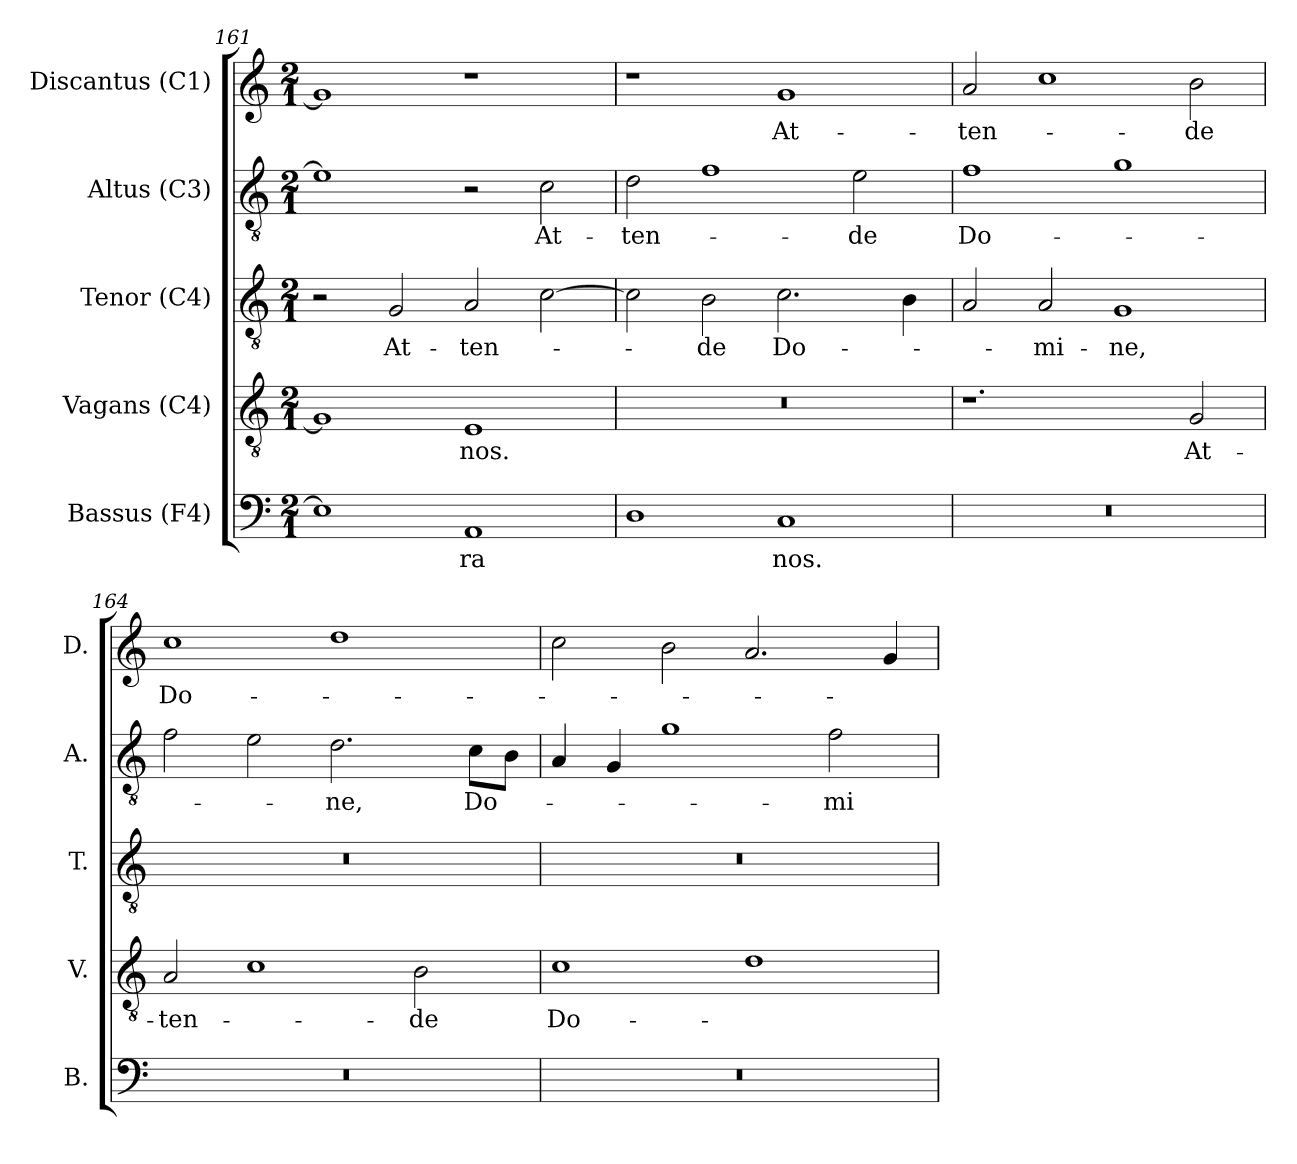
**kern	**text	**kern	**text	**kern	**text	**kern	**text	**kern	**text
*part5	*part5	*part4	*part4	*part3	*part3	*part2	*part2	*part1	*part1
*staff5	*staff5	*staff4	*staff4	*staff3	*staff3	*staff2	*staff2	*staff1	*staff1
*I"Bassus (F4)	*	*I"Vagans (C4)	*	*I"Tenor (C4)	*	*I"Altus (C3)	*	*I"Discantus (C1)	*
*I'B.	*	*I'V.	*	*I'T.	*	*I'A.	*	*I'D.	*
*clefF4	*	*clefGv2	*	*clefGv2	*	*clefGv2	*	*clefG2	*
*	*	*ITrd7c12	*	*ITrd7c12	*	*ITrd7c12	*	*	*
*k[]	*	*k[]	*	*k[]	*	*k[]	*	*k[]	*
*C:	*	*C:	*	*C:	*	*C:	*	*C:	*
*M2/1	*	*M2/1	*	*M2/1	*	*M2/1	*	*M2/1	*
=161	=161	=161	=161	=161	=161	=161	=161	=161	=161
1Ei]	.	1GGi]	.	2r	.	1Ei]	.	1gi]	.
!	!	!	!	!	!LO:LY:b:color=#000000	!	!	!	!
.	.	.	.	2GGi/	At-	.	.	.	.
!	!LO:LY:b:color=#000000	!	!	!	!	!	!	!	!
!	!	!	!LO:LY:b:color=#000000	!	!	!	!	!	!
!	!	!	!	!	!LO:LY:b:color=#000000	!	!	!	!
1AAi	-ra	1EEi	nos.	2AAi/	-ten-	2r	.	1r	.
!	!	!	!	!	!	!	!LO:LY:b:color=#000000	!	!
.	.	.	.	[2Ci\	.	2Ci\	At-	.	.
!!LO:PB:g=z
=162	=162	=162	=162	=162	=162	=162	=162	=162	=162
!	!	!LO:N:vis=1	!	!	!	!	!	!	!
!	!	!	!	!	!	!	!LO:LY:b:color=#000000	!	!
1Di	.	0r	.	2Ci\]	.	2Di\	-ten-	1r	.
!	!	!	!	!	!LO:LY:b:color=#000000	!	!	!	!
.	.	.	.	2BBi\	-de	1Fi	.	.	.
!	!LO:LY:b:color=#000000	!	!	!	!	!	!	!	!
!	!	!	!	!	!LO:LY:b:color=#000000	!	!	!	!
!	!	!	!	!	!	!	!	!	!LO:LY:b:color=#000000
1Ci	nos.	.	.	2.Ci\	Do-	.	.	1gi	At-
!	!	!	!	!	!	!	!LO:LY:b:color=#000000	!	!
.	.	.	.	.	.	2Ei\	-de	.	.
.	.	.	.	4BBi\	.	.	.	.	.
=163	=163	=163	=163	=163	=163	=163	=163	=163	=163
!LO:N:vis=1	!	!	!	!	!	!	!	!	!
!	!	!	!	!	!	!	!LO:LY:b:color=#000000	!	!
!	!	!	!	!	!	!	!	!	!LO:LY:b:color=#000000
0r	.	1.r	.	2AAi/	.	1Fi	Do-	2ai/	-ten-
!	!	!	!	!	!LO:LY:b:color=#000000	!	!	!	!
.	.	.	.	2AAi/	-mi-	.	.	1cci	.
!	!	!	!	!	!LO:LY:b:color=#000000	!	!	!	!
.	.	.	.	1GGi	-ne,	1Gi	.	.	.
!	!	!	!LO:LY:b:color=#000000	!	!	!	!	!	!
!	!	!	!	!	!	!	!	!	!LO:LY:b:color=#000000
.	.	2GGi/	At-	.	.	.	.	2bi\	-de
=164	=164	=164	=164	=164	=164	=164	=164	=164	=164
!LO:N:vis=1	!	!	!	!	!	!	!	!	!
!	!	!	!LO:LY:b:color=#000000	!LO:N:vis=1	!	!	!	!	!
!	!	!	!	!	!	!	!	!	!LO:LY:b:color=#000000
0r	.	2AAi/	-ten-	0r	.	2Fi\	.	1cci	Do-
.	.	1Ci	.	.	.	2Ei\	.	.	.
!	!	!	!	!	!	!	!LO:LY:b:color=#000000	!	!
.	.	.	.	.	.	2.Di\	-ne,	1ddi	.
!	!	!	!LO:LY:b:color=#000000	!	!	!	!	!	!
.	.	2BBi\	-de	.	.	.	.	.	.
!	!	!	!	!	!	!	!LO:LY:b:color=#000000	!	!
.	.	.	.	.	.	8Ci\L	Do-	.	.
.	.	.	.	.	.	8BBi\J	.	.	.
=165	=165	=165	=165	=165	=165	=165	=165	=165	=165
!LO:N:vis=1	!	!	!	!	!	!	!	!	!
!	!	!	!LO:LY:b:color=#000000	!LO:N:vis=1	!	!	!	!	!
0r	.	1Ci	Do-	0r	.	4AAi/	.	2cci\	.
.	.	.	.	.	.	4GGi/	.	.	.
.	.	.	.	.	.	1Gi	.	2bi\	.
.	.	1Di	.	.	.	.	.	2.ai/	.
!	!	!	!	!	!	!	!LO:LY:b:color=#000000	!	!
.	.	.	.	.	.	2Fi\	-mi-	.	.
.	.	.	.	.	.	.	.	4gi/	.
=	=	=	=	=	=	=	=	=	=
*-	*-	*-	*-	*-	*-	*-	*-	*-	*-
